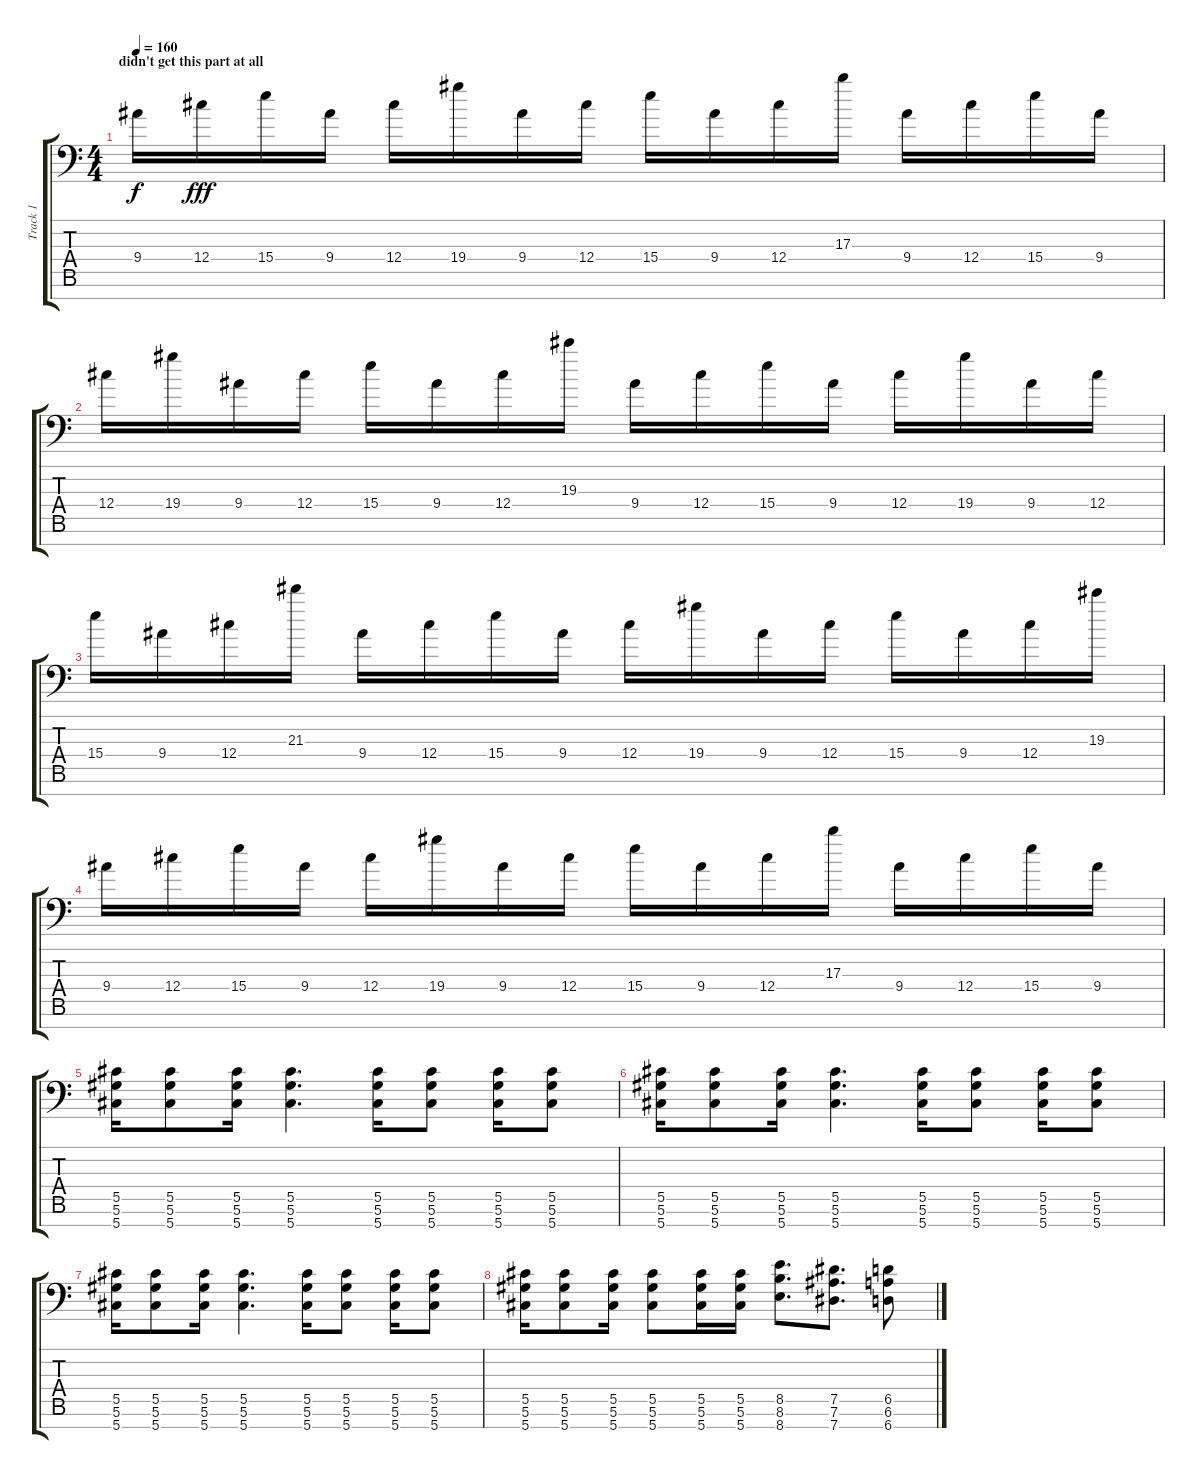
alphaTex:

\track ("Track 1" "Track 1") {instrument overdrivenguitar}
\staff {score tabs}
\tuning (Eb4 Bb3 Gb3 Db3 Ab2 Eb2 Ab1) {hide}
\ts (4 4)
\section ("" "didn't get this part at all")
\tempo 160
\clef f4
\ks c
9.4{t}.16{dy f} 12.4.16{dy fff} 15.4.16 9.4.16 12.4.16 19.4.16 9.4.16 12.4.16 15.4.16 9.4.16 12.4.16 17.3.16 9.4.16 12.4.16 15.4.16 9.4.16 |
12.4.16 19.4.16 9.4.16 12.4.16 15.4.16 9.4.16 12.4.16 19.3.16 9.4.16 12.4.16 15.4.16 9.4.16 12.4.16 19.4.16 9.4.16 12.4.16 |
15.4.16 9.4.16 12.4.16 21.3.16 9.4.16 12.4.16 15.4.16 9.4.16 12.4.16 19.4.16 9.4.16 12.4.16 15.4.16 9.4.16 12.4.16 19.3.16 |
9.4.16 12.4.16 15.4.16 9.4.16 12.4.16 19.4.16 9.4.16 12.4.16 15.4.16 9.4.16 12.4.16 17.3.16 9.4.16 12.4.16 15.4.16 9.4.16 |
(5.5 5.6 5.7).16 (5.5 5.6 5.7).8 (5.5 5.6 5.7).16 (5.5 5.6 5.7).4{d} (5.5 5.6 5.7).16 (5.5 5.6 5.7).8 (5.5 5.6 5.7).16 (5.5 5.6 5.7).8 |
(5.5 5.6 5.7).16 (5.5 5.6 5.7).8 (5.5 5.6 5.7).16 (5.5 5.6 5.7).4{d} (5.5 5.6 5.7).16 (5.5 5.6 5.7).8 (5.5 5.6 5.7).16 (5.5 5.6 5.7).8 |
(5.5 5.6 5.7).16 (5.5 5.6 5.7).8 (5.5 5.6 5.7).16 (5.5 5.6 5.7).4{d} (5.5 5.6 5.7).16 (5.5 5.6 5.7).8 (5.5 5.6 5.7).16 (5.5 5.6 5.7).8 |
(5.5 5.6 5.7).16 (5.5 5.6 5.7).8 (5.5 5.6 5.7).16 (5.5 5.6 5.7).8 (5.5 5.6 5.7).16 (5.5 5.6 5.7).16 (8.5 8.6 8.7).8{d} (7.5 7.6 7.7).8{d} (6.5 6.6 6.7).8
